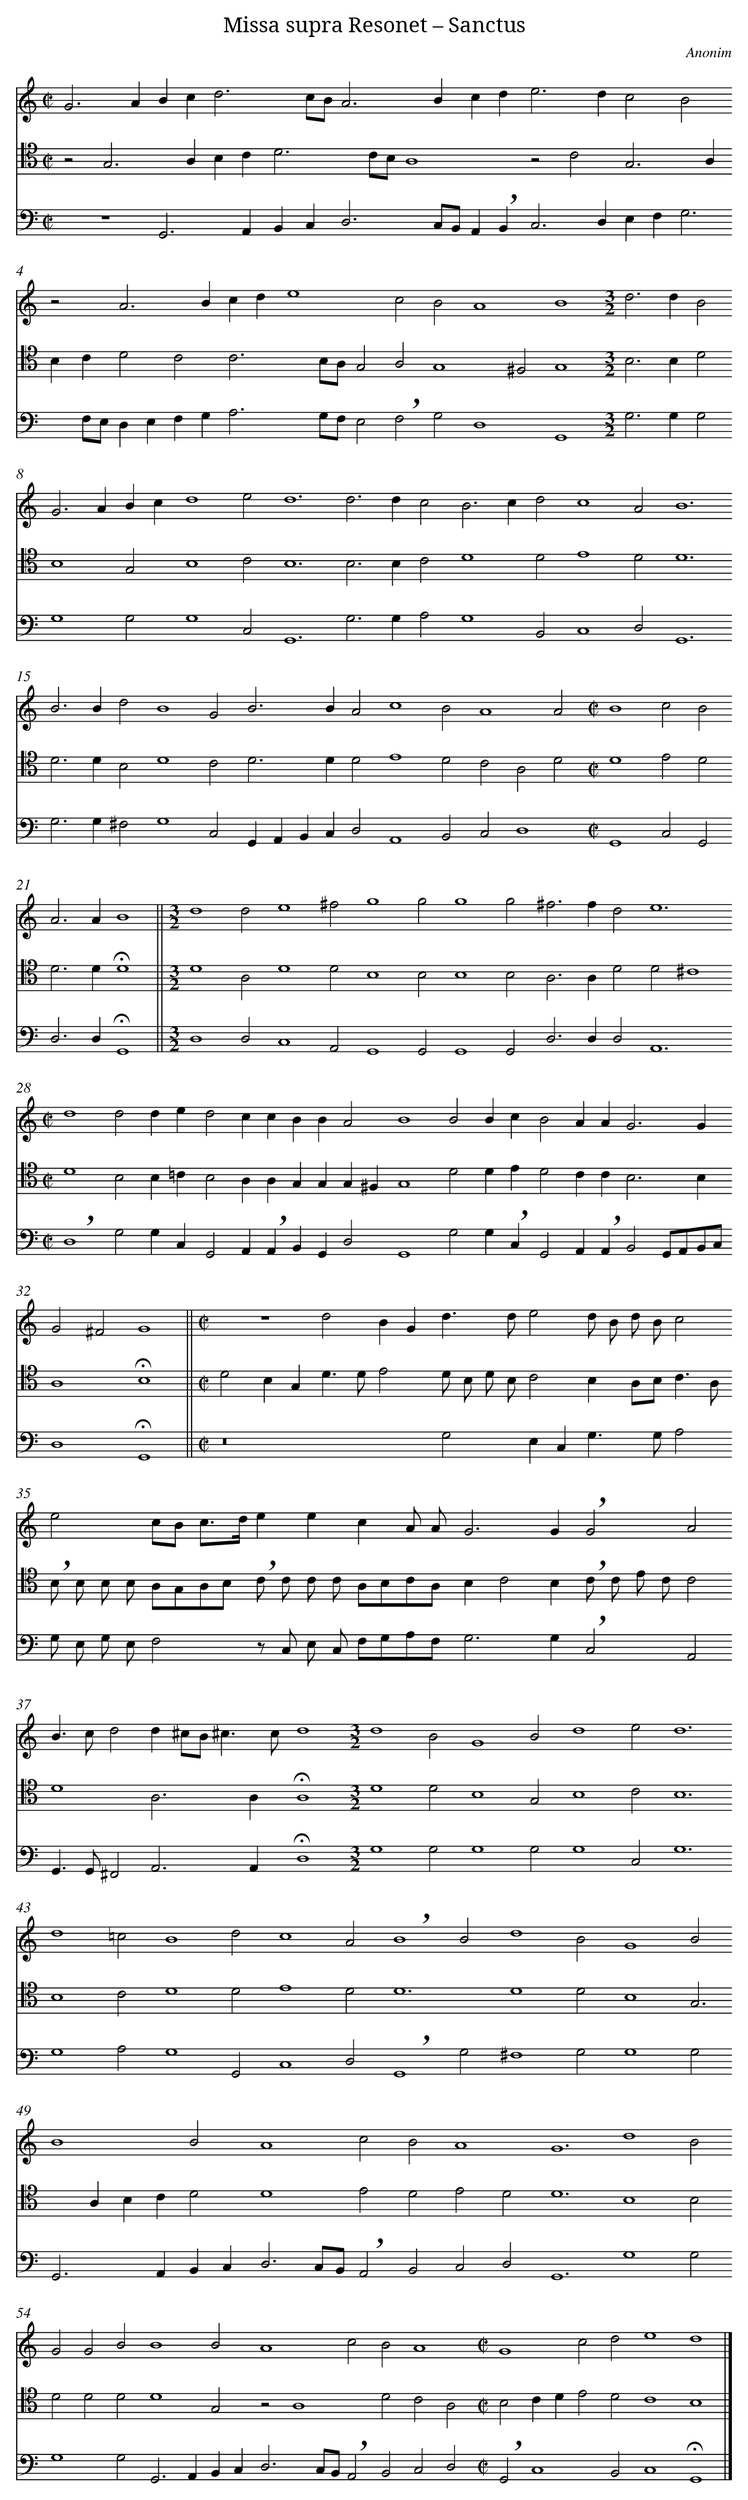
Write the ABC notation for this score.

X:1
T: Missa supra Resonet – Sanctus
C: Anonim
L: 1/4
M: C|
V: 1
V: 2 clef=tenor
V: 3 clef=bass
K: C
[V:1] G2>A2Bcd3 [|]
[V:2] z2G,2>A,2B,C [|]
[V:3] z4G,,3A,, [|]
[V:1] c/B/A2>B2cd [|]
[V:2] D3C/B,/A,4 [|]
[V:3] B,,C,2<D,2C,/B,,/A,,!breath!B,, [|]
[V:1] e2>d2c2B2 [|]
[V:2] z2C2G,3A, [|]
[V:3] C,2>D,2E,F,G,3 [|]
[V:1] z2A2>B2cd [|]
[V:2] B,CD2C2C3 [|]
[V:3] F,/E,/D,E,F,G,A,3 [|]
[V:1] e4c2B2 [|]
[V:2] B,/A,/G,2A,2G,4 [|]
[V:3] G,/F,/E,2!breath!F,2G,2 [|]
[V:1] A4B4 [|]
[V:2] ^F,2G,4 [|]
[V:3] D,4G,,4 [|]
[V:1] [M:3/2]d2>d2B2 [|]
[V:2] [M:3/2]B,2>B,2D2 [|]
[V:3] [M:3/2]G,2>G,2G,2 [|]
[V:1] G2>A2Bc [|]
[V:2] B,4G,2 [|]
[V:3] G,4G,2 [|]
[V:1] d4e2 [|]
[V:2] B,4C2 [|]
[V:3] G,4C,2 [|]
[V:1] d6 [|]
[V:2] B,6 [|]
[V:3] G,,6 [|]
[V:1] d2>d2c2 [|]
[V:2] B,2>B,2C2 [|]
[V:3] G,2>G,2A,2 [|]
[V:1] B2>c2d2 [|]
[V:2] D4D2 [|]
[V:3] G,4B,,2 [|]
[V:1] c4A2 [|]
[V:2] E4D2 [|]
[V:3] C,4D,2 [|]
[V:1] B6 [|]
[V:2] D6 [|]
[V:3] G,,6 [|]
[V:1] B2>B2d2 [|]
[V:2] D2>D2B,2 [|]
[V:3] G,2>G,2^F,2 [|]
[V:1] B4G2 [|]
[V:2] D4C2 [|]
[V:3] G,4C,2 [|]
[V:1] B2>B2A2 [|]
[V:2] D2>D2D2 [|]
[V:3] G,,A,,B,,C,D,2 [|]
[V:1] c4B2 [|]
[V:2] E4D2 [|]
[V:3] A,,4B,,2 [|]
[V:1] A4A2 [|]
[V:2] C2A,2D2 [|]
[V:3] C,2D,4 [|]
[V:1] [M:C|]B4c2B2 [|]
[V:2] [M:C|]D4E2D2 [|]
[V:3] [M:C|]G,,4C,2G,,2 [|]
[V:1] A2>A2B4 ||
[V:2] D2>D2!fermata!D4 ||
[V:3] D,2>D,2!fermata!G,,4 ||
[V:1] [M:3/2]d4d2 [|]
[V:2] [M:3/2]D4A,2 [|]
[V:3] [M:3/2]D,4D,2 [|]
[V:1] e4^f2 [|]
[V:2] D4D2 [|]
[V:3] C,4A,,2 [|]
[V:1] g4g2 [|]
[V:2] B,4B,2 [|]
[V:3] G,,4G,,2 [|]
[V:1] g4g2 [|]
[V:2] B,4B,2 [|]
[V:3] G,,4G,,2 [|]
[V:1] ^f2>f2d2 [|]
[V:2] A,2>A,2D2 [|]
[V:3] D,2>D,2D,2 [|]
[V:1] e6 [|]
[V:2] D2^C4 [|]
[V:3] A,,6 [|]
[V:1] [M:C|]d4d2de [|]
[V:2] [M:C|]D4B,2B,=C [|]
[V:3] [M:C|]!breath!D,4G,2G,C, [|]
[V:1] d2ccBBA2 [|]
[V:2] B,2A,A,G,G,G,^F, [|]
[V:3] G,,2A,,!breath!A,,B,,G,,D,2 [|]
[V:1] B4B2Bc [|]
[V:2] G,4D2DE [|]
[V:3] G,,4G,2G,!breath!C, [|]
[V:1] B2AA2<G2G [|]
[V:2] D2CC2<B,2B, [|]
[V:3] G,,2A,,!breath!A,,B,,2G,,/A,,/B,,/C,/ [|]
[V:1] G2^F2G4 ||
[V:2] A,4!fermata!B,4 ||
[V:3] D,4!fermata!G,,4 ||
[V:1] [M:C|]z4d2BG [|]
[V:2] [M:C|]D2B,G,D>DE2 [|]
[V:3] [M:C|]z8 [|]
[V:1] d>de2d/ B/ d/ B/c2 [|]
[V:2] D/ B,/ D/ B,/C2B,A,/B,<CA,/ [|]
[V:3] G,2E,C,G,>G,A,2 [|]
[V:1] e2c/B/ c/>d/eecA/ A/ [|]
[V:2] !breath!B,/ B,/ B,/ B,/ A,/G,/A,/B,/ !breath!C/ C/ C/ C/ A,/B,/C/A,/ [|]
[V:3] G,/ E,/ G,/ E,/F,2z/ C,/ E,/ C,/ F,/G,/A,/F,/ [|]
[V:1] G2>G2!breath!G2A2 [|]
[V:2] B,C2B,!breath!C/ C/ E/ C/C2 [|]
[V:3] G,2>G,2!breath!C,2A,,2 [|]
[V:1] B>cd2d^c/B<^cc/ [|]
[V:2] D4A,3A, [|]
[V:3] G,,>G,,^F,,2A,,3A,, [|]
[V:1] d4 [|]
[V:2] !fermata!A,4 [|]
[V:3] !fermata!D,4 [|]
[V:1] [M:3/2]d4B2 [|]
[V:2] [M:3/2]D4D2 [|]
[V:3] [M:3/2]G,4G,2 [|]
[V:1] G4B2 [|]
[V:2] B,4G,2 [|]
[V:3] G,4G,2 [|]
[V:1] d4e2 [|]
[V:2] B,4C2 [|]
[V:3] G,4C,2 [|]
[V:1] d6 [|]
[V:2] B,6 [|]
[V:3] G,6 [|]
[V:1] d4=c2 [|]
[V:2] B,4C2 [|]
[V:3] G,4A,2 [|]
[V:1] B4d2 [|]
[V:2] D4D2 [|]
[V:3] G,4G,,2 [|]
[V:1] c4A2 [|]
[V:2] E4D2 [|]
[V:3] C,4D,2 [|]
[V:1] !breath!B4B2 [|]
[V:2] D6 [|]
[V:3] !breath!G,,4G,2 [|]
[V:1] d4B2 [|]
[V:2] D4D2 [|]
[V:3] ^F,4G,2 [|]
[V:1] G4B2 [|]
[V:2] B,4G,3 [|]
[V:3] G,4G,2 [|]
[V:1] B4B2 [|]
[V:2] A,B,CD2 [|]
[V:3] G,,2>A,,2B,,C, [|]
[V:1] A4c2 [|]
[V:2] D4E2 [|]
[V:3] D,3C,/B,,/!breath!A,,2 [|]
[V:1] B2A4 [|]
[V:2] D2E2D2 [|]
[V:3] B,,2C,2D,2 [|]
[V:1] G6 [|]
[V:2] D6 [|]
[V:3] G,,6 [|]
[V:1] d4B2 [|]
[V:2] B,4B,2 [|]
[V:3] G,4G,2 [|]
[V:1] G2G2B2 [|]
[V:2] D2D2D2 [|]
[V:3] G,4G,2 [|]
[V:1] B4B2 [|]
[V:2] D4G,2 [|]
[V:3] G,,2>A,,2B,,C, [|]
[V:1] A4c2 [|]
[V:2] z2A,4 [|]
[V:3] D,3C,/B,,/!breath!A,,2 [|]
[V:1] B2A4 [|]
[V:2] D2C2A,2 [|]
[V:3] B,,2C,2D,2 [|]
[V:1] [M:C|]G4c2d2 [|]
[V:2] [M:C|]B,2CDE2D2 [|]
[V:3] [M:C|]!breath!G,,2C,4B,,2 [|]
[V:1] e4d4 |]
[V:2] C4B,4 |]
[V:3] C,4!fermata!G,,4 |]
